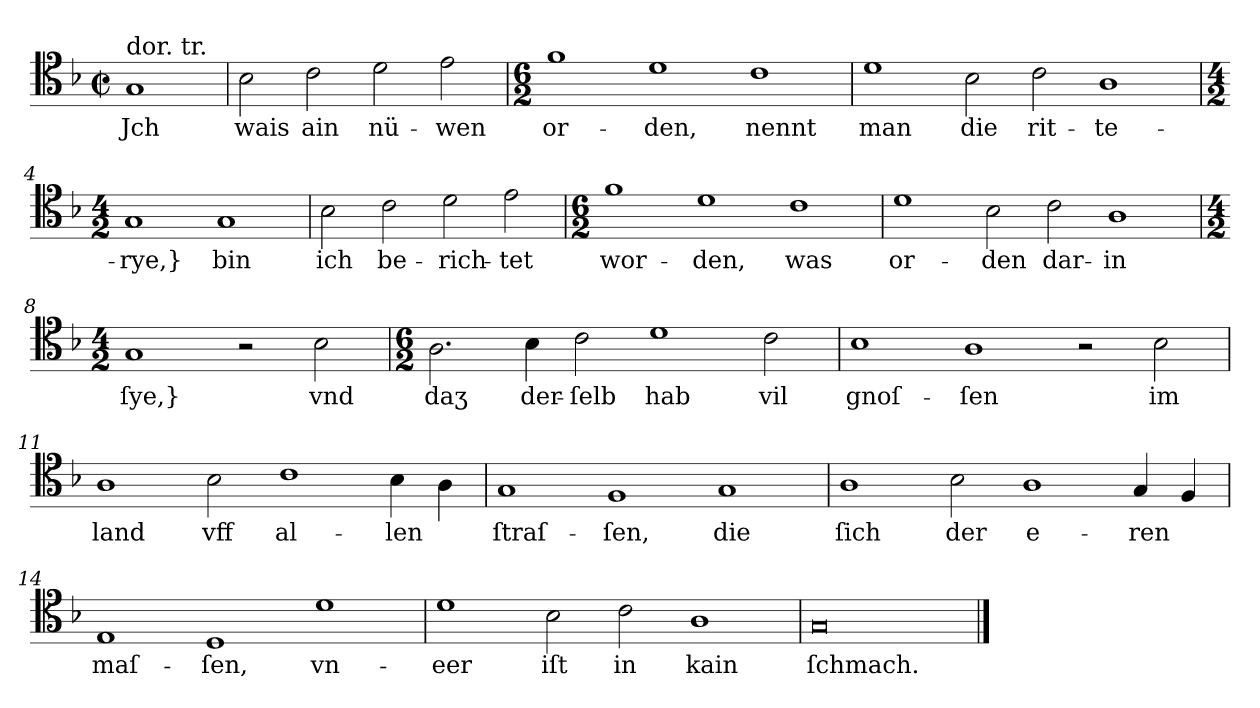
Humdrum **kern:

**kern	**text
*part1	*part1
*staff1	*staff1
*clefC4	*
*k[b-]	*
*G:dor	*
*M4/2	*
*met(c|)	*
=	=
!LO:TX:a:t=dor. tr.	!
1G	Jch
=1	=1
2B-	wais
2c	ain
2d	nü-
2e	-wen
=2	=2
*M6/2	*
1f	or-
1d	-den,
1c	nennt
=3	=3
1d	man
2B-	die
2c	rit-
1A	-te-
=4	=4
*M4/2	*
1G	-rye,}
1G	bin
=5	=5
2B-	ich
2c	be-
2d	-rich-
2e	-tet
=6	=6
*M6/2	*
1f	wor-
1d	-den,
1c	was
=7	=7
1d	or-
2B-	-den
2c	dar-
1A	-in
=8	=8
*M4/2	*
1G	ſye,}
2r	.
2B-	vnd
=9	=9
*M6/2	*
2.A	daʒ
4B-	der-
2c	-ſelb
1d	hab
2c	vil
=10	=10
1B-	gnoſ-
1A	-ſen
2r	.
2B-	im
=11	=11
1A	land
2B-	vff
1c	al-
4B-	-len
4A	.
=12	=12
1G	ſtraſ-
1F	-ſen,
1G	die
=13	=13
1A	ſich
2B-	der
1A	e-
4G	-ren
4F	.
=14	=14
1E	maſ-
1D	-ſen,
1d	vn-
=15	=15
1d	-eer
2B-	iſt
2c	in
1A	kain
=16	=16
0G/	ſchmach.
==	==
*-	*-
